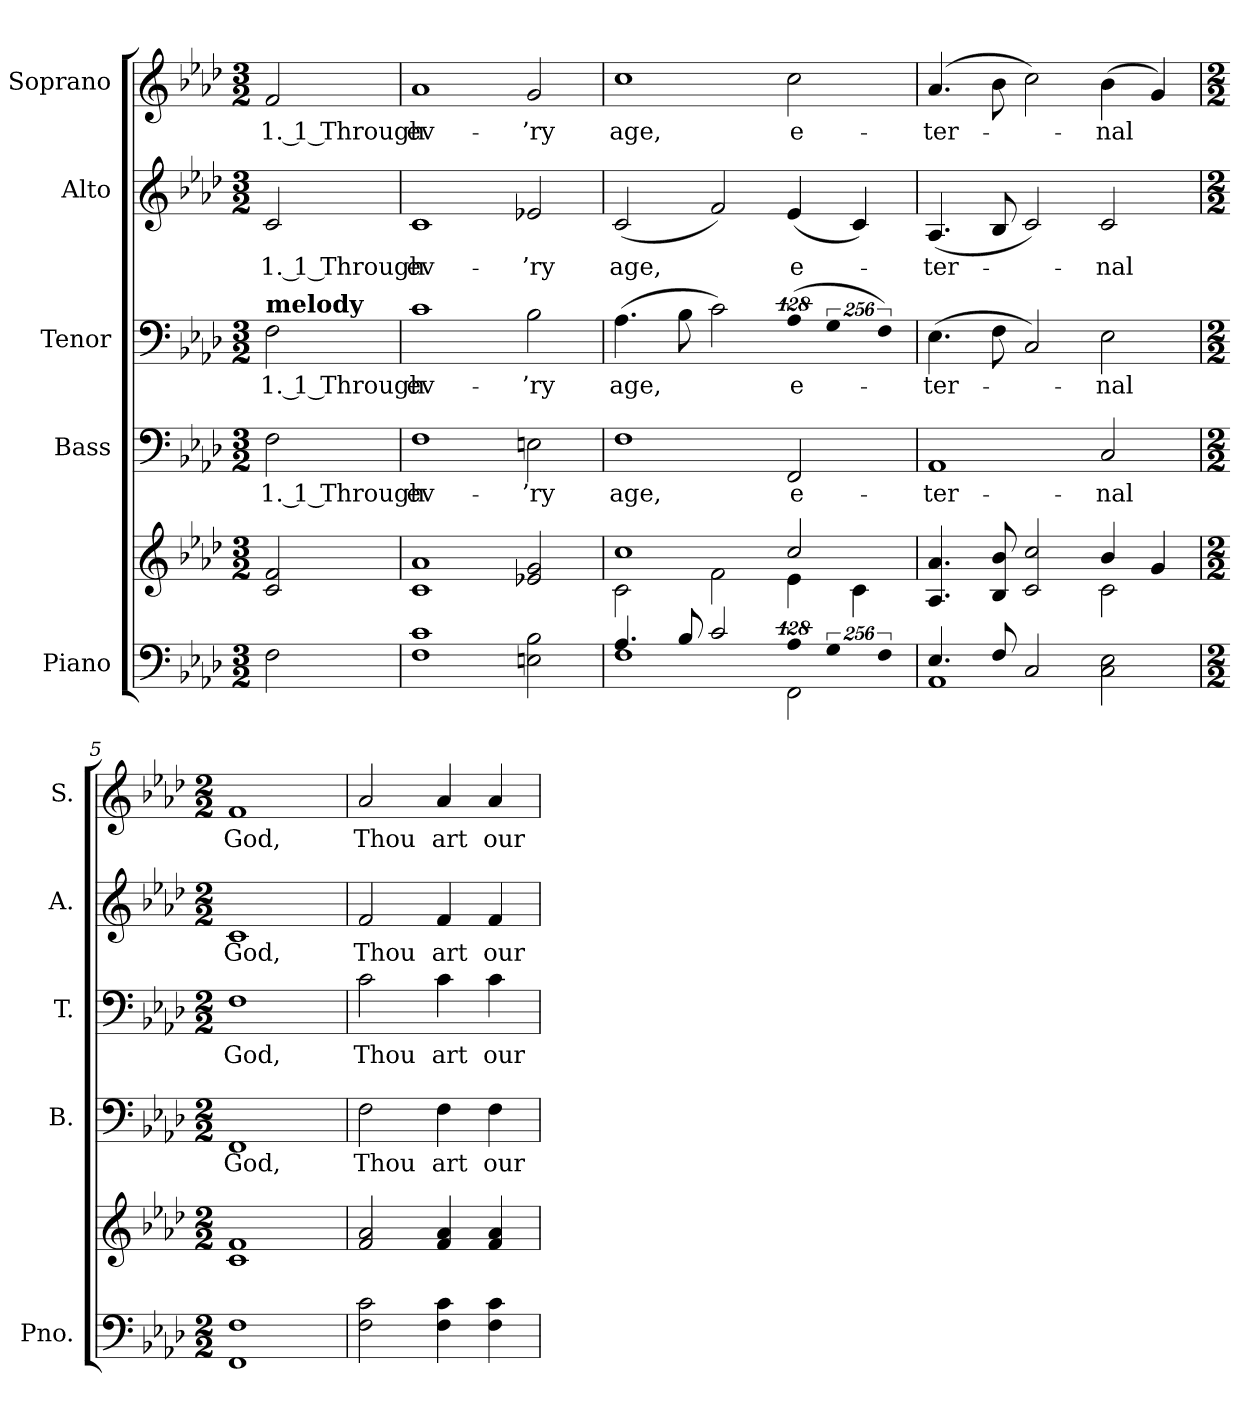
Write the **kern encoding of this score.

**kern	**kern	**kern	**text	**kern	**text	**kern	**text	**kern	**text
*part5	*part5	*part4	*part4	*part3	*part3	*part2	*part2	*part1	*part1
*staff6	*staff5	*staff4	*staff4	*staff3	*staff3	*staff2	*staff2	*staff1	*staff1
*I"Piano	*	*I"Bass	*	*I"Tenor	*	*I"Alto	*	*I"Soprano	*
*I'Pno.	*	*I'B.	*	*I'T.	*	*I'A.	*	*I'S.	*
!!LO:PB:g=z
*clefF4	*clefG2	*clefF4	*	*clefF4	*	*clefG2	*	*clefG2	*
*k[b-e-a-d-]	*k[b-e-a-d-]	*k[b-e-a-d-]	*	*k[b-e-a-d-]	*	*k[b-e-a-d-]	*	*k[b-e-a-d-]	*
*A-:	*A-:	*A-:	*	*A-:	*	*A-:	*	*A-:	*
*M3/2	*M3/2	*M3/2	*	*M3/2	*	*M3/2	*	*M3/2	*
*MM170	*MM170	*MM170	*	*MM170	*	*MM170	*	*MM170	*
=1	=1	=1	=1	=1	=1	=1	=1	=1	=1
!	!	!	!LO:LY:b:color=#000000	!	!	!	!	!	!
!	!	!	!	!	!LO:LY:b:color=#000000	!	!	!	!
!	!	!	!	!	!	!	!LO:LY:b:color=#000000	!	!
!	!	!	!	!LO:TX:a:B:t=melody	!	!	!	!	!
!	!	!	!	!	!	!	!	!	!LO:LY:b:color=#000000
2Fi\	2ci/ 2fi	2Fi\	1. 1 Through	2Fi\	1. 1 Through	2ci/	1. 1 Through	2fi/	1. 1 Through
=2	=2	=2	=2	=2	=2	=2	=2	=2	=2
!	!	!	!LO:LY:b:color=#000000	!	!	!	!	!	!
!	!	!	!	!	!LO:LY:b:color=#000000	!	!	!	!
!	!	!	!	!	!	!	!LO:LY:b:color=#000000	!	!
!	!	!	!	!	!	!	!	!	!LO:LY:b:color=#000000
1Fi 1ci	1ci 1a-i	1Fi	ev-	1ci	ev-	1ci	ev-	1a-i	ev-
!	!	!	!LO:LY:b:color=#000000	!	!	!	!	!	!
!	!	!	!	!	!LO:LY:b:color=#000000	!	!	!	!
!	!	!	!	!	!	!	!LO:LY:b:color=#000000	!	!
!	!	!	!	!	!	!	!	!	!LO:LY:b:color=#000000
2Eni\ 2B-i	2e-Xi/ 2gi	2Eni\	-’ry	2B-i\	-’ry	2e-Xi/	-’ry	2gi/	-’ry
=3	=3	=3	=3	=3	=3	=3	=3	=3	=3
*^	*^	*	*	*	*	*	*	*	*
!	!	!	!	!	!LO:LY:b:color=#000000	!	!	!	!	!	!
!	!	!	!	!	!	!	!LO:LY:b:color=#000000	!	!	!	!
!	!	!	!	!	!	!	!	!	!LO:LY:b:color=#000000	!	!
!	!	!	!	!	!	!	!	!	!	!	!LO:LY:b:color=#000000
4.A-i/	1Fi	1cci	2ci\	1Fi	age,	(4.A-i\	age,	(2ci/	age,	1cci	age,
8B-i/	.	.	.	.	.	8B-i\	.	.	.	.	.
2ci/	.	.	2fi\	.	.	2ci\)	.	2fi/)	.	.	.
!LO:N:vis=4	!	!	!	!	!	!	!	!	!	!	!
!	!	!	!	!	!LO:LY:b:color=#000000	!LO:N:vis=4	!	!	!	!	!
!	!	!	!	!	!	!	!LO:LY:b:color=#000000	!	!	!	!
!	!	!	!	!	!	!	!	!	!LO:LY:b:color=#000000	!	!
!	!	!	!	!	!	!	!	!	!	!	!LO:LY:b:color=#000000
512%85A-i/	2FFi\	2cci/	4e-i\	2FFi/	e-	(512%85A-i\	e-	(4e-i/	e-	2cci\	e-
!LO:N:vis=4	!	!	!	!	!	!LO:N:vis=4	!	!	!	!	!
1024%171Gi/	.	.	.	.	.	1024%171Gi\	.	.	.	.	.
.	.	.	4ci\	.	.	.	.	4ci/)	.	.	.
!LO:N:vis=4	!	!	!	!	!	!LO:N:vis=4	!	!	!	!	!
1024%171Fi/	.	.	.	.	.	1024%171Fi\)	.	.	.	.	.
=4	=4	=4	=4	=4	=4	=4	=4	=4	=4	=4	=4
!	!	!	!	!	!LO:LY:b:color=#000000	!	!	!	!	!	!
!	!	!	!	!	!	!	!LO:LY:b:color=#000000	!	!	!	!
!	!	!	!	!	!	!	!	!	!LO:LY:b:color=#000000	!	!
!	!	!	!	!	!	!	!	!	!	!	!LO:LY:b:color=#000000
4.E-i/	1AA-i	4.A-i/ 4.a-i	1ryy	1AA-i	-ter-	(4.E-i\	-ter-	(4.A-i/	-ter-	(4.a-i/	-ter-
8Fi/	.	8B-i/ 8b-i	.	.	.	8Fi\	.	8B-i/	.	8b-i\	.
2Ci/	.	2ci/ 2cci	.	.	.	2Ci/)	.	2ci/)	.	2cci\)	.
!	!	!	!	!	!LO:LY:b:color=#000000	!	!	!	!	!	!
!	!	!	!	!	!	!	!LO:LY:b:color=#000000	!	!	!	!
!	!	!	!	!	!	!	!	!	!LO:LY:b:color=#000000	!	!
!	!	!	!	!	!	!	!	!	!	!	!LO:LY:b:color=#000000
2Ci\ 2E-i	2ryy	4b-i/	2ci\	2Ci/	-nal	2E-i\	-nal	2ci/	-nal	(4b-i\	-nal
.	.	4gi/	.	.	.	.	.	.	.	4gi/)	.
*v	*v	*	*	*	*	*	*	*	*	*	*
*	*v	*v	*	*	*	*	*	*	*	*
!!LO:PB:g=z
=5	=5	=5	=5	=5	=5	=5	=5	=5	=5
*M2/2	*M2/2	*M2/2	*	*M2/2	*	*M2/2	*	*M2/2	*
!	!	!	!LO:LY:b:color=#000000	!	!	!	!	!	!
!	!	!	!	!	!LO:LY:b:color=#000000	!	!	!	!
!	!	!	!	!	!	!	!LO:LY:b:color=#000000	!	!
!	!	!	!	!	!	!	!	!	!LO:LY:b:color=#000000
1FFi 1Fi	1ci 1fi	1FFi	God,	1Fi	God,	1ci	God,	1fi	God,
=6	=6	=6	=6	=6	=6	=6	=6	=6	=6
!	!	!	!LO:LY:b:color=#000000	!	!	!	!	!	!
!	!	!	!	!	!LO:LY:b:color=#000000	!	!	!	!
!	!	!	!	!	!	!	!LO:LY:b:color=#000000	!	!
!	!	!	!	!	!	!	!	!	!LO:LY:b:color=#000000
2Fi\ 2ci	2fi/ 2a-i	2Fi\	Thou	2ci\	Thou	2fi/	Thou	2a-i/	Thou
!	!	!	!LO:LY:b:color=#000000	!	!	!	!	!	!
!	!	!	!	!	!LO:LY:b:color=#000000	!	!	!	!
!	!	!	!	!	!	!	!LO:LY:b:color=#000000	!	!
!	!	!	!	!	!	!	!	!	!LO:LY:b:color=#000000
4Fi\ 4ci	4fi/ 4a-i	4Fi\	art	4ci\	art	4fi/	art	4a-i/	art
!	!	!	!LO:LY:b:color=#000000	!	!	!	!	!	!
!	!	!	!	!	!LO:LY:b:color=#000000	!	!	!	!
!	!	!	!	!	!	!	!LO:LY:b:color=#000000	!	!
!	!	!	!	!	!	!	!	!	!LO:LY:b:color=#000000
4Fi\ 4ci	4fi/ 4a-i	4Fi\	our	4ci\	our	4fi/	our	4a-i/	our
=	=	=	=	=	=	=	=	=	=
*-	*-	*-	*-	*-	*-	*-	*-	*-	*-
